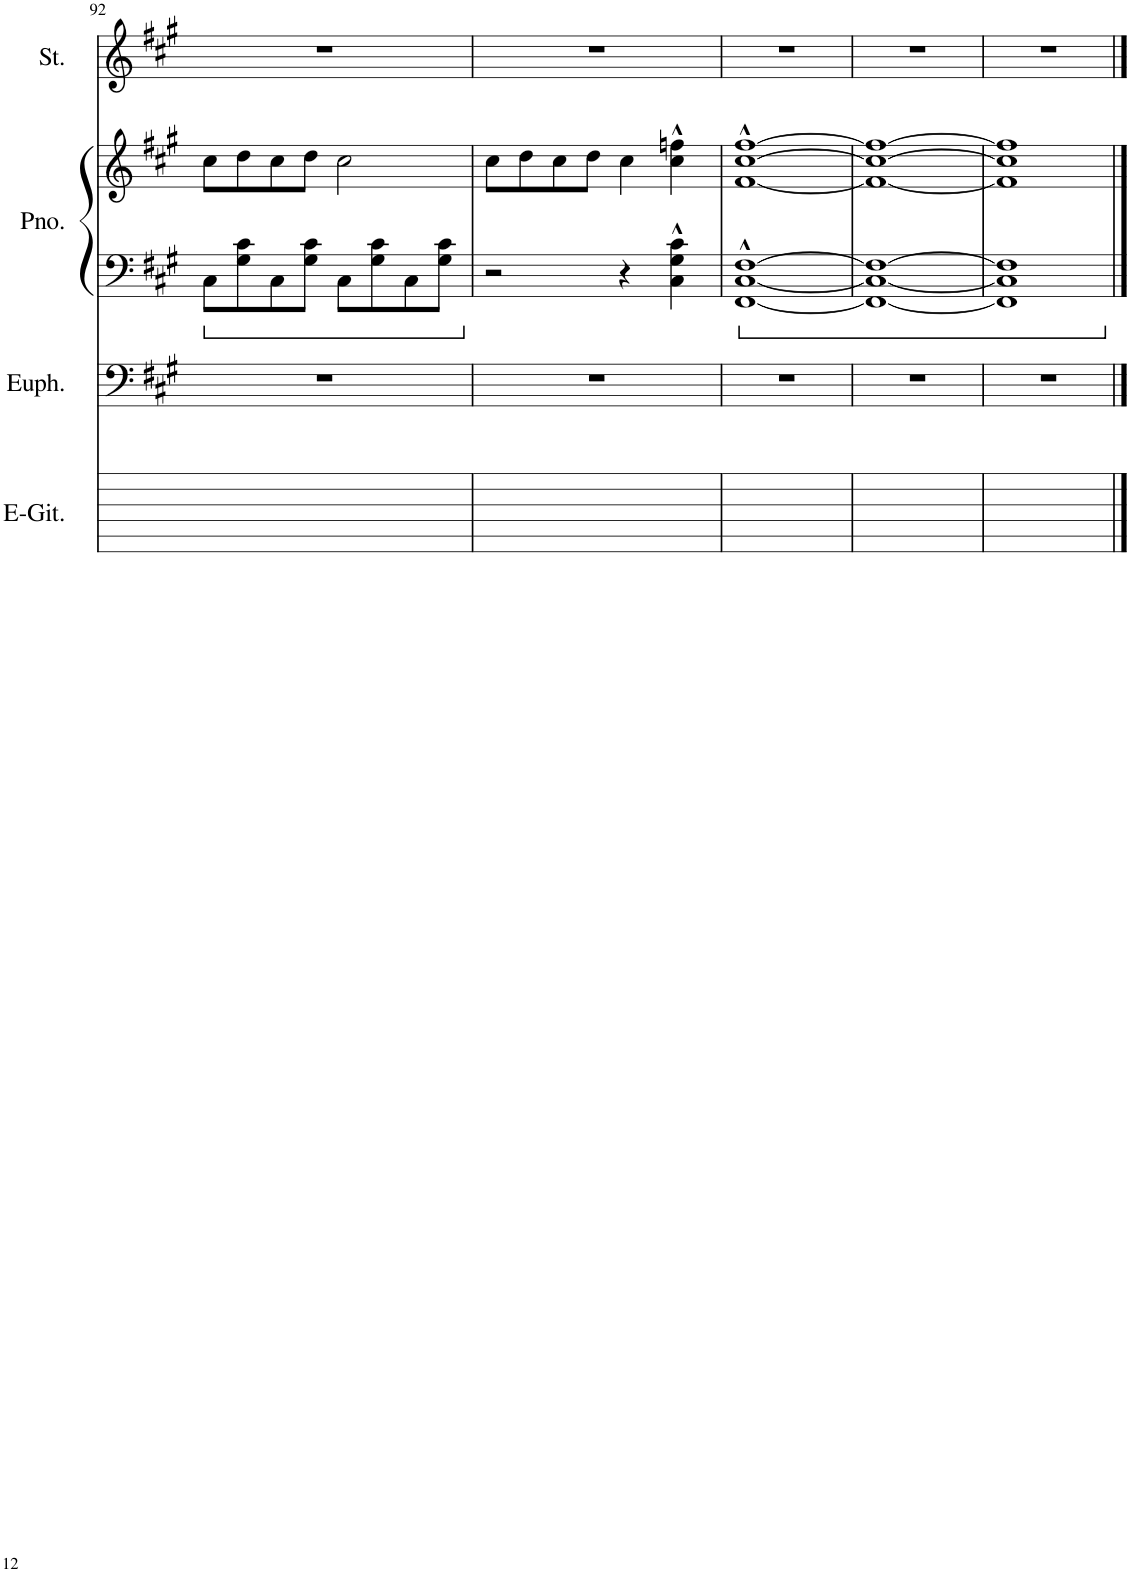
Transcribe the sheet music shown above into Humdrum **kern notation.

**kern	**kern	**kern	**kern	**kern
*part4	*part3	*part2	*part2	*part1
*staff5	*staff4	*staff3	*staff2	*staff1
*I"Elektrische Gitarre	*I"Euphonium	*I"Piano	*	*I"Stimme
*I'E-Git.	*I'Euph.	*I'Pno.	*	*I'St.
!!LO:PB:g=z
*	*clefF4	*clefF4	*clefG2	*clefG2
*k[f#c#g#]	*k[f#c#g#]	*k[f#c#g#]	*k[f#c#g#]	*k[f#c#g#]
*M4/4	*M4/4	*M4/4	*M4/4	*M4/4
=92	=92	=92	=92	=92
1r	1r	8C#\L	8cc#\L	1r
.	.	8G#\ 8c#\	8dd\	.
.	.	8C#\	8cc#\	.
.	.	8G#\ 8c#\J	8dd\J	.
.	.	8C#\L	2cc#\	.
.	.	8G#\ 8c#\	.	.
.	.	8C#\	.	.
.	.	8G#\ 8c#\J	.	.
=93	=93	=93	=93	=93
1r	1r	2r	8cc#\L	1r
.	.	.	8dd\	.
.	.	.	8cc#\	.
.	.	.	8dd\J	.
.	.	4r	4cc#\	.
.	.	4C#\^^ 4G#\^^ 4c#\^^	4cc#\^^ 4ffn\^^	.
=94	=94	=94	=94	=94
1r	1r	[1FF#^^ [1C#^^ [1F#^^	[1f#^^ [1cc#^^ [1ff#^^	1r
=95	=95	=95	=95	=95
1r	1r	1FF#_ 1C#_ 1F#_	1f#_ 1cc#_ 1ff#_	1r
=96	=96	=96	=96	=96
1r	1r	1FF#] 1C#] 1F#]	1f#] 1cc#] 1ff#]	1r
==	==	==	==	==
*-	*-	*-	*-	*-
